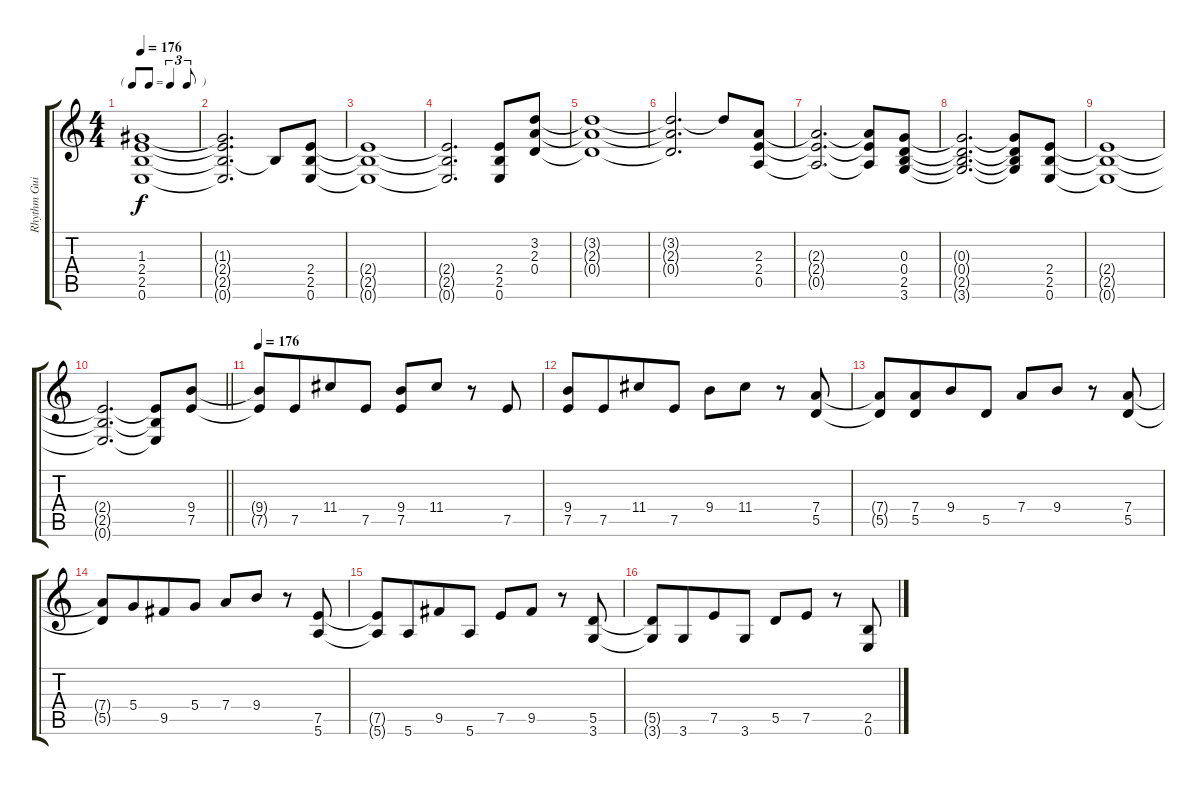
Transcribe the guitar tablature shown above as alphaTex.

\track ("Rhythm Guitar" "Rhythm Gui") {instrument overdrivenguitar}
\staff {score tabs}
\tuning (E4 B3 G3 D3 A2 E2) {hide}
\ts (4 4)
\tf triplet8th
\tempo 176
\clef g2
\ks c
(1.3{t} 2.4{t} 2.5{t} 0.6{t}).1{dy f} |
(1.3{t} 2.4{t} 2.5{t} 0.6{t}).2{d} 2.5{t}.8 (2.4 2.5 0.6).8 |
(2.4{t} 2.5{t} 0.6{t}).1 |
(2.4{t} 2.5{t} 0.6{t}).2{d} (2.4 2.5 0.6).8 (3.2 2.3 0.4).8 |
(3.2{t} 2.3{t} 0.4{t}).1 |
(3.2{t} 2.3{t} 0.4{t}).2{d} 3.2{t}.8 (2.3 2.4 0.5).8 |
(2.3{t} 2.4{t} 0.5{t}).2{d} (2.3{t} 2.4{t} 0.5{t}).8 (0.3 0.4 2.5 3.6).8 |
(0.3{t} 0.4{t} 2.5{t} 3.6{t}).2{d} (0.3{t} 0.4{t} 2.5{t} 3.6{t}).8 (2.4 2.5 0.6).8 |
(2.4{t} 2.5{t} 0.6{t}).1 |
\barLineRight lightlight
(2.4{t} 2.5{t} 0.6{t}).2{d} (2.4{t} 2.5{t} 0.6{t}).8 (9.4 7.5).8 |
\tempo 176
(9.4{t} 7.5{t}).8 7.5.8{beam merge} 11.4.8 7.5.8 (9.4 7.5).8 11.4.8 r.8 7.5.8 |
(9.4 7.5).8 7.5.8{beam merge} 11.4.8 7.5.8 9.4.8 11.4.8 r.8 (7.4 5.5).8 |
(7.4{t} 5.5{t}).8 (7.4 5.5).8{beam merge} 9.4.8 5.5.8 7.4.8 9.4.8 r.8 (7.4 5.5).8 |
(7.4{t} 5.5{t}).8 5.4.8{beam merge} 9.5.8 5.4.8 7.4.8 9.4.8 r.8 (7.5 5.6).8 |
(7.5{t} 5.6{t}).8 5.6.8{beam merge} 9.5.8 5.6.8 7.5.8 9.5.8 r.8 (5.5 3.6).8 |
(5.5{t} 3.6{t}).8 3.6.8{beam merge} 7.5.8 3.6.8 5.5.8 7.5.8 r.8 (2.5 0.6).8
